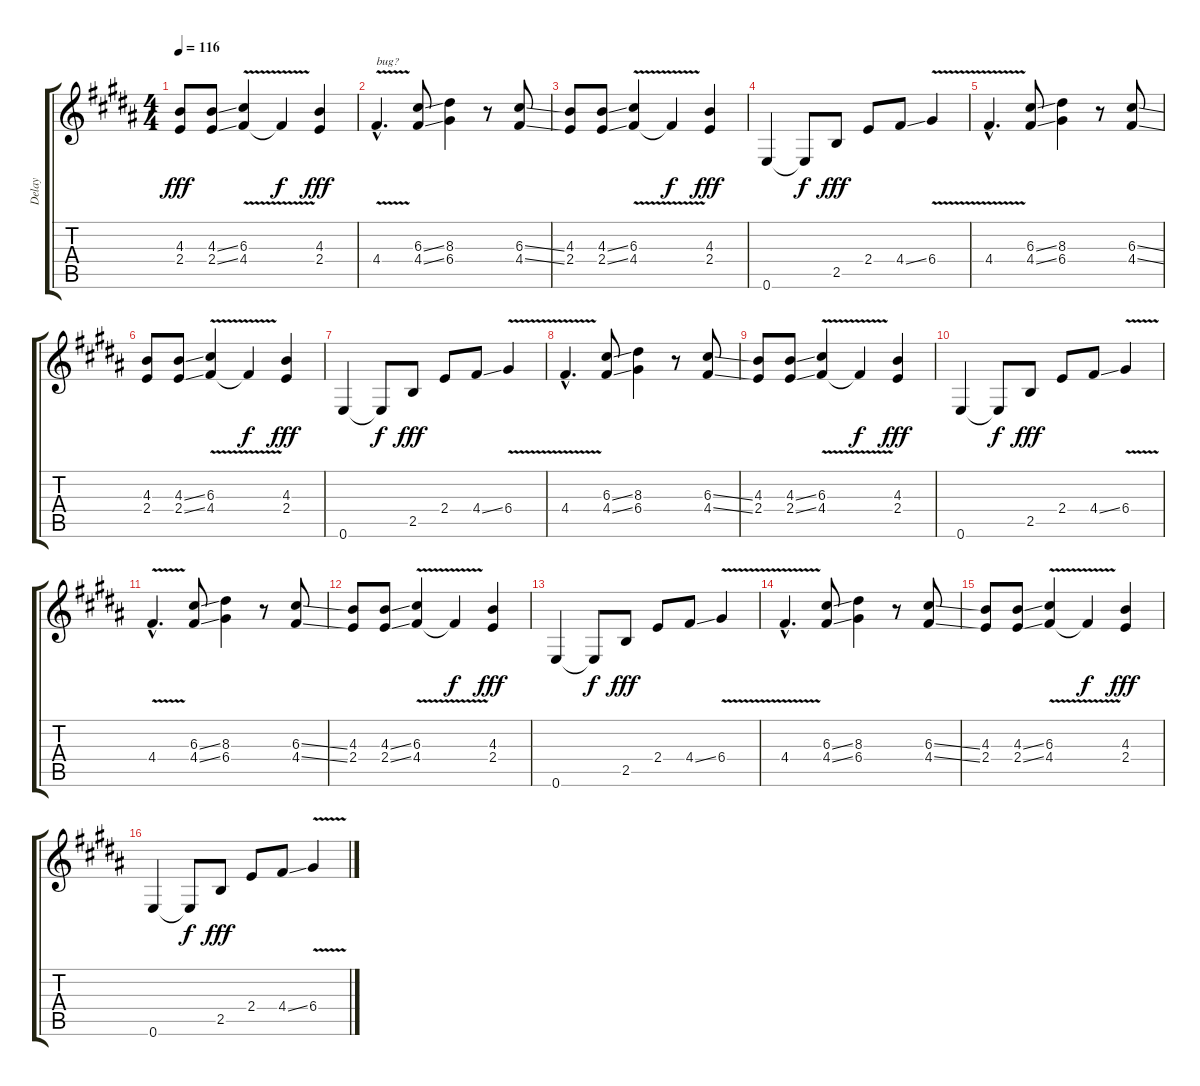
\track ("Delay" "Delay") {instrument overdrivenguitar}
\staff {score tabs}
\tuning (E4 B3 G3 D3 A2 E2) {hide}
\ts (4 4)
\tempo 116
\clef g2
\ks b
(4.3 2.4).8{dy fff} (4.3{ss} 2.4{ss}).8 (6.3{v} 4.4{v}).4 4.4{t}.4{dy f} (4.3 2.4).4{dy fff} |
4.4{v hac}.4{d txt "bug?"} (6.3{ss} 4.4{ss}).8 (8.3 6.4).4 r.8 (6.3{ss} 4.4{ss}).8 |
(4.3 2.4).8 (4.3{ss} 2.4{ss}).8 (6.3{v} 4.4{v}).4 4.4{t}.4{dy f} (4.3 2.4).4{dy fff} |
0.6.4 0.6{t}.8{dy f} 2.5.8{dy fff} 2.4.8 4.4{ss}.8 6.4{v}.4 |
4.4{v hac}.4{d} (6.3{ss} 4.4{ss}).8 (8.3 6.4).4 r.8 (6.3{ss} 4.4{ss}).8 |
(4.3 2.4).8 (4.3{ss} 2.4{ss}).8 (6.3{v} 4.4{v}).4 4.4{t}.4{dy f} (4.3 2.4).4{dy fff} |
0.6.4 0.6{t}.8{dy f} 2.5.8{dy fff} 2.4.8 4.4{ss}.8 6.4{v}.4 |
4.4{v hac}.4{d} (6.3{ss} 4.4{ss}).8 (8.3 6.4).4 r.8 (6.3{ss} 4.4{ss}).8 |
(4.3 2.4).8 (4.3{ss} 2.4{ss}).8 (6.3{v} 4.4{v}).4 4.4{t}.4{dy f} (4.3 2.4).4{dy fff} |
0.6.4 0.6{t}.8{dy f} 2.5.8{dy fff} 2.4.8 4.4{ss}.8 6.4{v}.4 |
4.4{v hac}.4{d} (6.3{ss} 4.4{ss}).8 (8.3 6.4).4 r.8 (6.3{ss} 4.4{ss}).8 |
(4.3 2.4).8 (4.3{ss} 2.4{ss}).8 (6.3{v} 4.4{v}).4 4.4{t}.4{dy f} (4.3 2.4).4{dy fff} |
0.6.4 0.6{t}.8{dy f} 2.5.8{dy fff} 2.4.8 4.4{ss}.8 6.4{v}.4 |
4.4{v hac}.4{d} (6.3{ss} 4.4{ss}).8 (8.3 6.4).4 r.8 (6.3{ss} 4.4{ss}).8 |
(4.3 2.4).8 (4.3{ss} 2.4{ss}).8 (6.3{v} 4.4{v}).4 4.4{t}.4{dy f} (4.3 2.4).4{dy fff} |
0.6.4 0.6{t}.8{dy f} 2.5.8{dy fff} 2.4.8 4.4{ss}.8 6.4{v}.4
